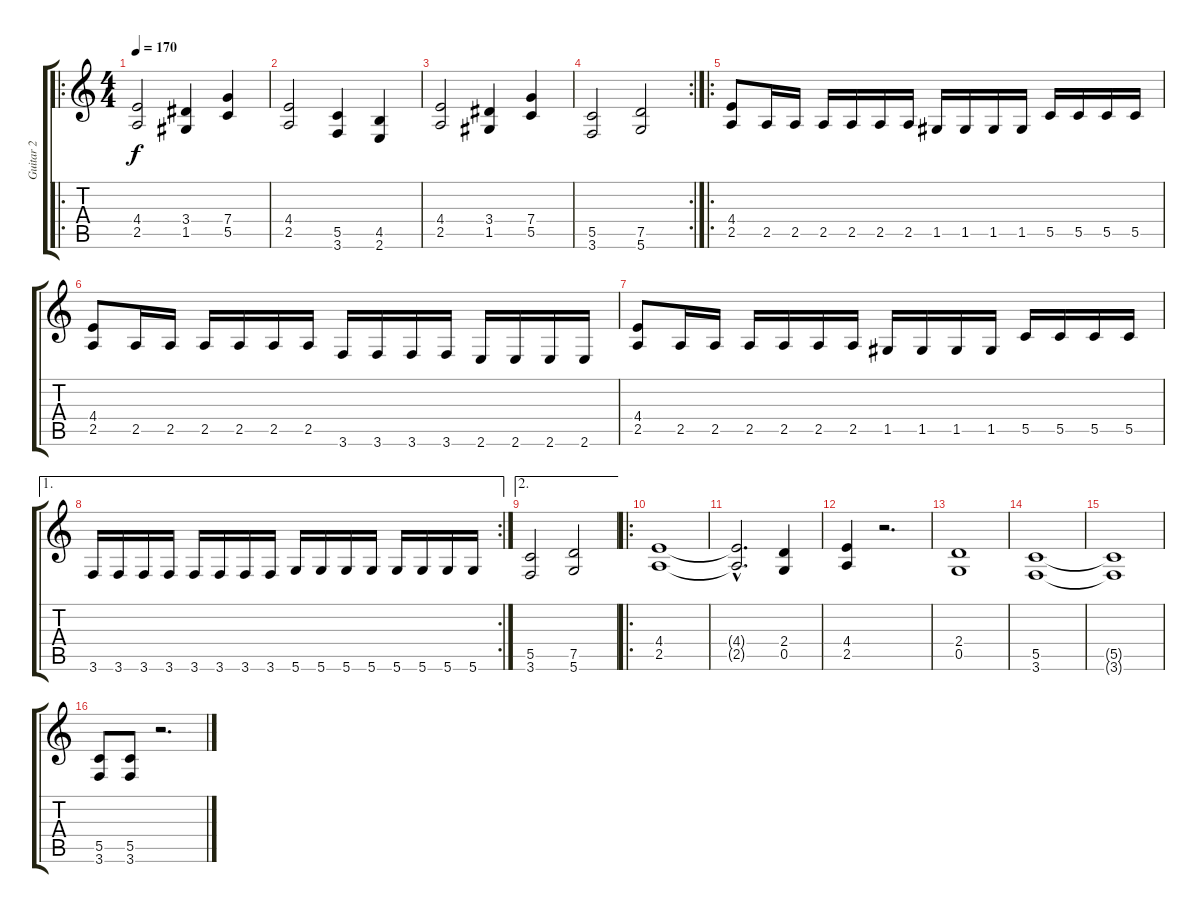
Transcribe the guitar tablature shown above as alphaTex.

\track ("Guitar 2" "Guitar 2") {instrument distortionguitar}
\staff {score tabs}
\tuning (D4 A3 F3 C3 G2 D2) {hide}
\ro
\ts (4 4)
\tempo 170
\clef g2
\ks c
(4.4 2.5).2{dy f} (3.4 1.5).4 (7.4 5.5).4 |
(4.4 2.5).2 (5.5 3.6).4 (4.5 2.6).4 |
(4.4 2.5).2 (3.4 1.5).4 (7.4 5.5).4 |
\rc 2
(5.5 3.6).2 (7.5 5.6).2 |
\ro
(4.4 2.5).8 2.5.16 2.5.16 2.5.16 2.5.16 2.5.16 2.5.16 1.5.16 1.5.16 1.5.16 1.5.16 5.5.16 5.5.16 5.5.16 5.5.16 |
(4.4 2.5).8 2.5.16 2.5.16 2.5.16 2.5.16 2.5.16 2.5.16 3.6.16 3.6.16 3.6.16 3.6.16 2.6.16 2.6.16 2.6.16 2.6.16 |
(4.4 2.5).8 2.5.16 2.5.16 2.5.16 2.5.16 2.5.16 2.5.16 1.5.16 1.5.16 1.5.16 1.5.16 5.5.16 5.5.16 5.5.16 5.5.16 |
\ae 1
\rc 2
3.6.16 3.6.16 3.6.16 3.6.16 3.6.16 3.6.16 3.6.16 3.6.16 5.6.16 5.6.16 5.6.16 5.6.16 5.6.16 5.6.16 5.6.16 5.6.16 |
\ae 2
(5.5 3.6).2 (7.5 5.6).2 |
\ro
(4.4 2.5).1 |
(4.4{hac t} 2.5{hac t}).2{d} (2.4 0.5).4 |
(4.4 2.5).4 r.2{d} |
(2.4 0.5).1 |
(5.5 3.6).1 |
(5.5{t} 3.6{t}).1 |
(5.5 3.6).8 (5.5 3.6).8 r.2{d}
